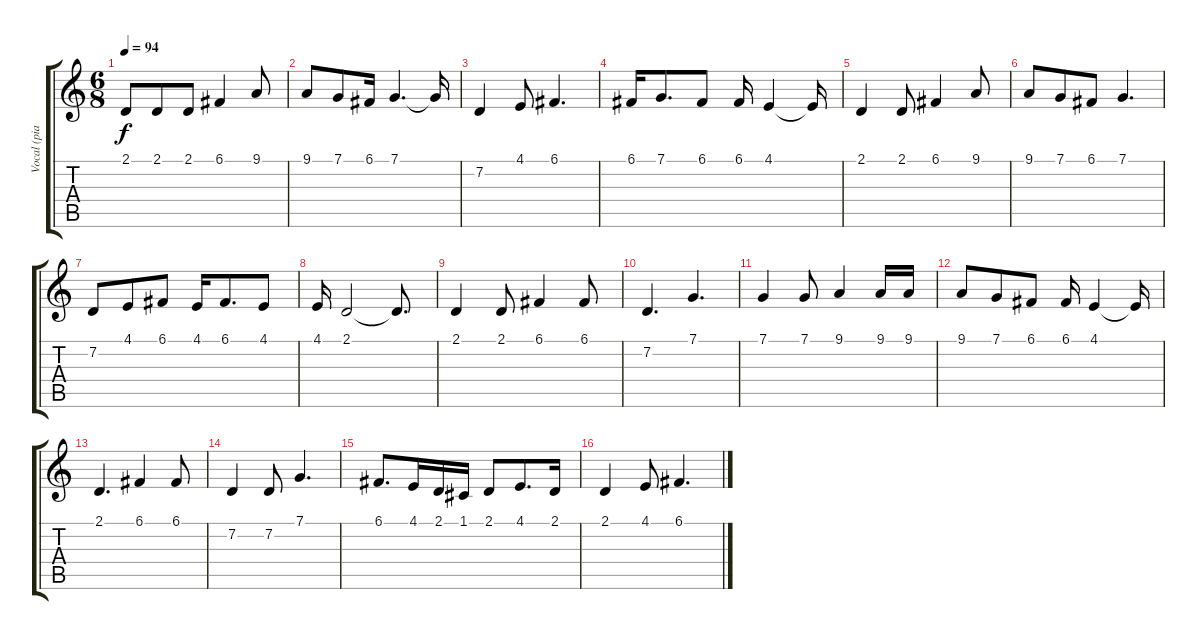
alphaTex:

\track ("Vocal (piano)" "Vocal (pia") {instrument acousticgrandpiano}
\staff {score tabs}
\tuning (C4 G3 Eb3 Bb2 F2 C2) {hide}
\ts (6 8)
\tempo 94
\clef g2
\ks c
2.1.8{dy f} 2.1.8 2.1.8 6.1.4 9.1.8 |
9.1.8 7.1.8 6.1.16 7.1.4{d} 7.1{t}.16 |
7.2.4 4.1.8 6.1.4{d} |
6.1.16 7.1.8{d} 6.1.8 6.1.16 4.1.4 4.1{t}.16 |
2.1.4 2.1.8 6.1.4 9.1.8 |
9.1.8 7.1.8 6.1.8 7.1.4{d} |
7.2.8 4.1.8 6.1.8 4.1.16 6.1.8{d} 4.1.8 |
4.1.16 2.1.2 2.1{t}.8{d} |
2.1.4 2.1.8 6.1.4 6.1.8 |
7.2.4{d} 7.1.4{d} |
7.1.4 7.1.8 9.1.4 9.1.16 9.1.16 |
9.1.8 7.1.8 6.1.8 6.1.16 4.1.4 4.1{t}.16 |
2.1.4{d} 6.1.4 6.1.8 |
7.2.4 7.2.8 7.1.4{d} |
6.1.8{d} 4.1.16 2.1.16 1.1.16 2.1.8 4.1.8{d} 2.1.16 |
2.1.4 4.1.8 6.1.4{d}
